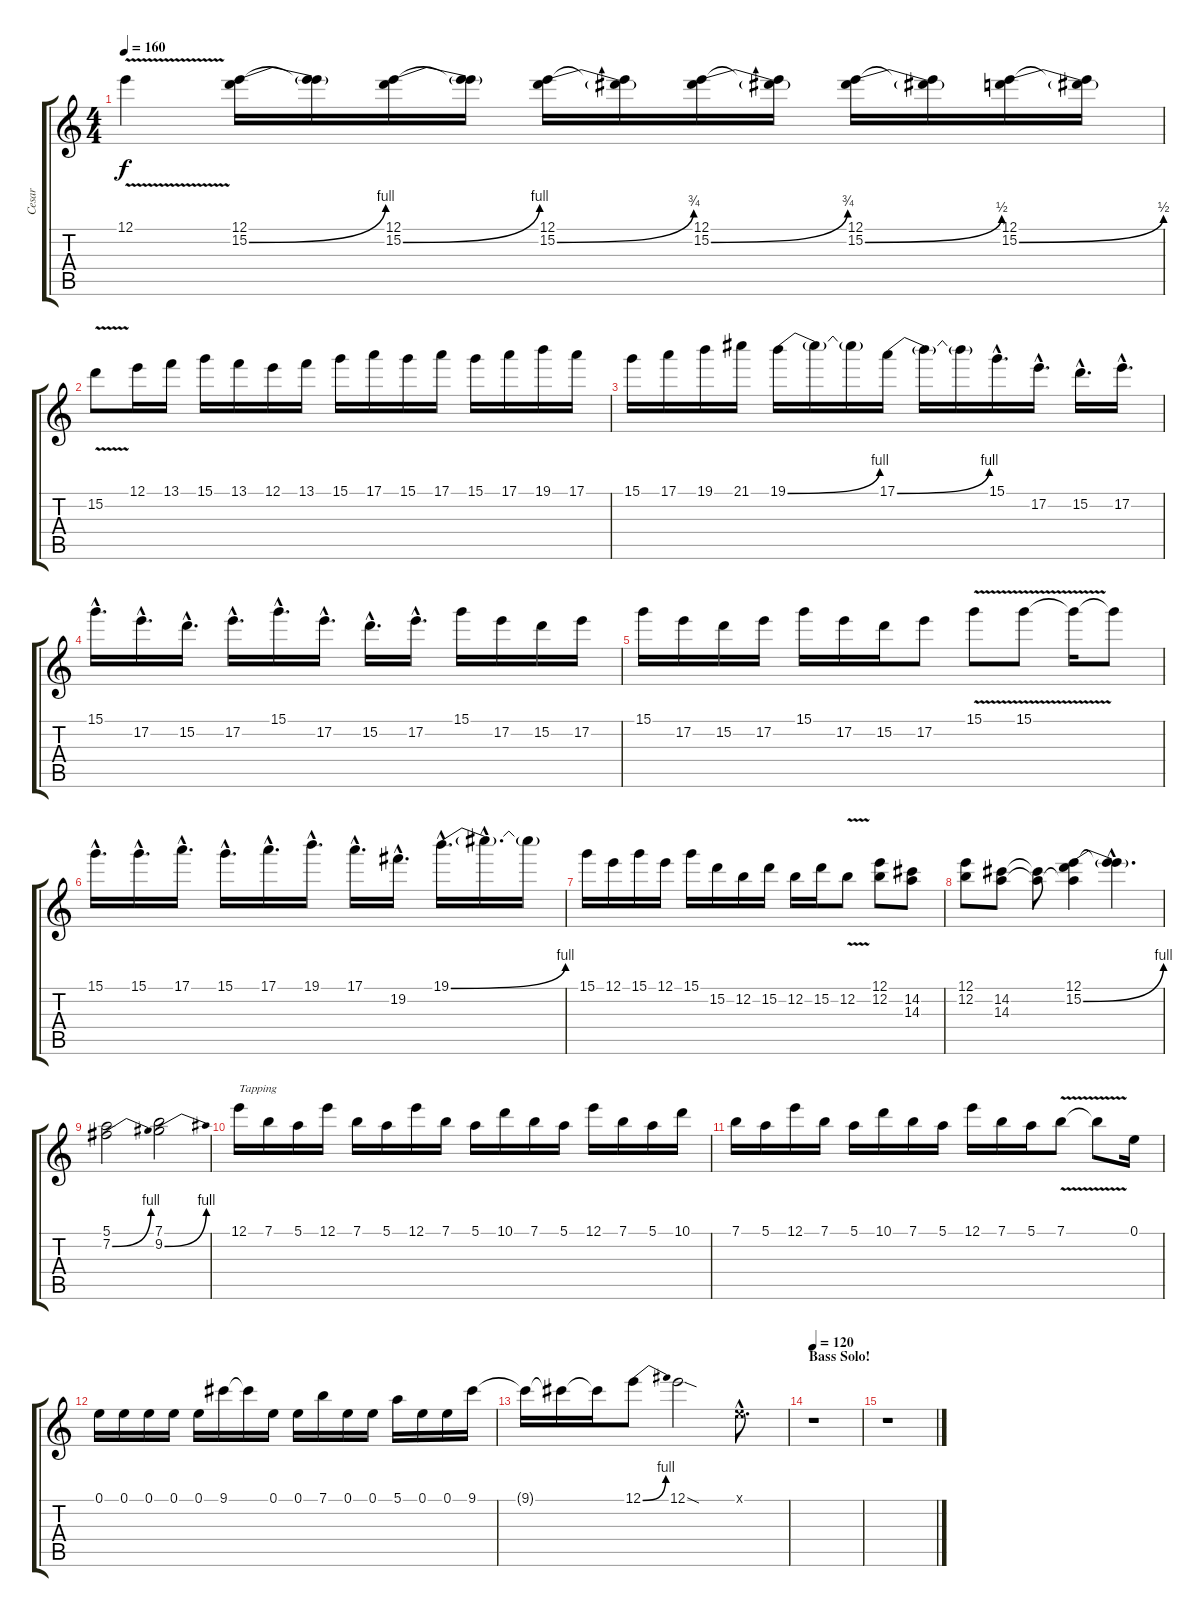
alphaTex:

\track ("Cesar" "Cesar") {instrument distortionguitar}
\staff {score tabs}
\tuning (E4 B3 G3 D3 A2 E2) {hide}
\ts (4 4)
\tempo 160
\clef g2
\ks c
12.1{v}.4{dy f} (12.1 15.2{be (bend 0 0 60 4)}).16 (12.1{t} 15.2{t}).16 (12.1 15.2{be (bend 0 0 60 4)}).16 (12.1{t} 15.2{t}).16 (12.1 15.2{be (bend 0 0 60 3)}).16 (12.1{t} 15.2{t}).16 (12.1 15.2{be (bend 0 0 60 3)}).16 (12.1{t} 15.2{t}).16 (12.1 15.2{be (bend 0 0 60 2)}).16 (12.1{t} 15.2{t}).16 (12.1 15.2{be (bend 0 0 60 2)}).16 (12.1{t} 15.2{t}).16 |
15.2{v}.8 12.1.16 13.1.16 15.1.16 13.1.16 12.1.16 13.1.16 15.1.16 17.1.16 15.1.16 17.1.16 15.1.16 17.1.16 19.1.16 17.1.16 |
15.1.16 17.1.16 19.1.16 21.1.16 19.1{be (bend 0 0 60 4)}.16 19.1{t}.16 19.1{t}.16 17.1{be (bend 0 0 60 4)}.16 17.1{t}.16 17.1{t}.16 15.1{hac}.16{d} 17.2{hac}.16{d} 15.2{hac}.16{d} 17.2{hac}.16{d} |
15.1{hac}.16{d} 17.2{hac}.16{d} 15.2{hac}.16{d} 17.2{hac}.16{d} 15.1{hac}.16{d} 17.2{hac}.16{d} 15.2{hac}.16{d} 17.2{hac}.16{d} 15.1.16 17.2.16 15.2.16 17.2.16 |
15.1.16 17.2.16 15.2.16 17.2.16 15.1.16 17.2.16 15.2.16 17.2.8 15.1{v}.8 15.1{v}.8 15.1{t}.16 15.1{t}.8 |
15.1{hac}.16{d} 15.1{hac}.16{d} 17.1{hac}.16{d} 15.1{hac}.16{d} 17.1{hac}.16{d} 19.1{hac}.16{d} 17.1{hac}.16{d} 19.2{hac}.16{d} 19.1{be (bend 0 0 60 4) hac}.16{d} 19.1{hac t}.16{d} 19.1{t}.16 |
15.1.16 12.1.16 15.1.16 12.1.16 15.1.16 15.2.16 12.2.16 15.2.16 12.2.16 15.2.16 12.2{v}.8 (12.1 12.2).8 (14.2 14.3).8 |
(12.1 12.2).8 (14.2 14.3).8 (14.2{t} 14.3{t}).8 (12.1 15.2{be (bend 0 0 60 4)} 14.3{t}).4 (12.1{hac t} 15.2{hac t}).4{d} |
(5.1 7.2{be (bend 0 0 60 4)}).2 (7.1 9.2{be (bend 0 0 60 4)}).2 |
12.1.16{txt "Tapping"} 7.1.16 5.1.16 12.1.16 7.1.16 5.1.16 12.1.16 7.1.16 5.1.16 10.1.16 7.1.16 5.1.16 12.1.16 7.1.16 5.1.16 10.1.16 |
7.1.16 5.1.16 12.1.16 7.1.16 5.1.16 10.1.16 7.1.16 5.1.16 12.1.16 7.1.16 5.1.16 7.1{v}.8 7.1{t}.8 0.1.16 |
0.1.16 0.1.16 0.1.16 0.1.16 0.1.16 9.1.16 9.1{t}.16 0.1.16 0.1.16 7.1.16 0.1.16 0.1.16 5.1.16 0.1.16 0.1.16 9.1.16 |
9.1{t}.16 9.1{t}.16 9.1{t}.16 12.1{be (bend 0 0 60 4)}.8 12.1{sod}.2 0.1{hac x}.8{d} |
\section ("" "Bass Solo!")
\tempo 120
r.1 |
r.1
